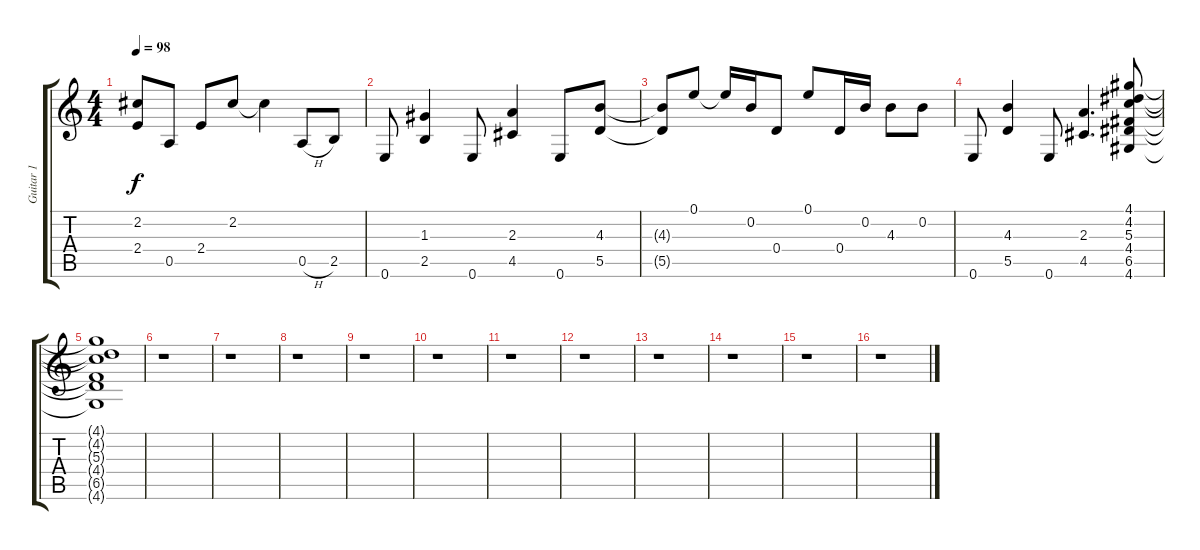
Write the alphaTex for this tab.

\track ("Guitar 1" "Guitar 1") {instrument acousticguitarsteel}
\staff {score tabs}
\tuning (E4 B3 G3 D3 A2 E2) {hide}
\ts (4 4)
\tempo 98
\clef g2
\ks c
(2.2{t} 2.4{t}).8{dy f} 0.5.8 2.4.8 2.2.8 2.2{t}.4 0.5{h}.8 2.5.8 |
0.6.8 (1.3 2.5).4 0.6.8 (2.3 4.5).4 0.6.8 (4.3 5.5).8 |
(4.3{t} 5.5{t}).8 0.1.8 0.1{t}.16 0.2.16 0.4.8 0.1.8 0.4.16 0.2.16 4.3.8 0.2.8 |
0.6.8 (4.3 5.5).4 0.6.8 (2.3 4.5).4{d} (4.1 4.2 5.3 4.4 6.5 4.6).8 |
(4.1{t} 4.2{t} 5.3{t} 4.4{t} 6.5{t} 4.6{t}).1 |
r.1 |
r.1 |
r.1 |
r.1 |
r.1 |
r.1 |
r.1 |
r.1 |
r.1 |
r.1 |
r.1
